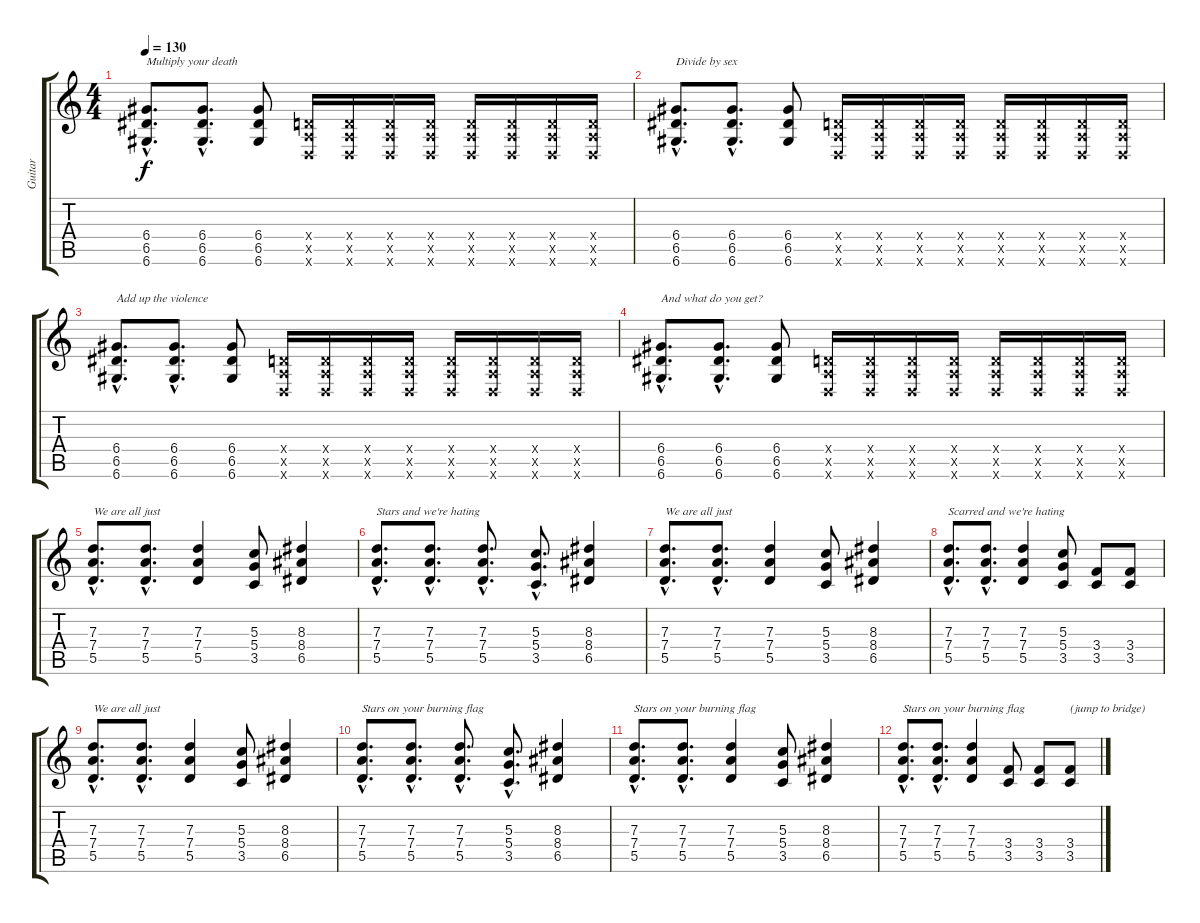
\track ("Guitar" "Guitar") {instrument overdrivenguitar}
\staff {score tabs}
\tuning (E4 B3 G3 D3 A2 D2) {hide}
\ts (4 4)
\tempo 130
\clef g2
\ks c
(6.4{hac} 6.5{hac} 6.6{hac}).8{d txt "Multiply your death" dy f} (6.4{hac} 6.5{hac} 6.6{hac}).8{d} (6.4 6.5 6.6).8 (0.4{x} 0.5{x} 0.6{x}).16 (0.4{x} 0.5{x} 0.6{x}).16 (0.4{x} 0.5{x} 0.6{x}).16 (0.4{x} 0.5{x} 0.6{x}).16 (0.4{x} 0.5{x} 0.6{x}).16 (0.4{x} 0.5{x} 0.6{x}).16 (0.4{x} 0.5{x} 0.6{x}).16 (0.4{x} 0.5{x} 0.6{x}).16 |
(6.4{hac} 6.5{hac} 6.6{hac}).8{d txt "Divide by sex"} (6.4{hac} 6.5{hac} 6.6{hac}).8{d} (6.4 6.5 6.6).8 (0.4{x} 0.5{x} 0.6{x}).16 (0.4{x} 0.5{x} 0.6{x}).16 (0.4{x} 0.5{x} 0.6{x}).16 (0.4{x} 0.5{x} 0.6{x}).16 (0.4{x} 0.5{x} 0.6{x}).16 (0.4{x} 0.5{x} 0.6{x}).16 (0.4{x} 0.5{x} 0.6{x}).16 (0.4{x} 0.5{x} 0.6{x}).16 |
(6.4{hac} 6.5{hac} 6.6{hac}).8{d txt "Add up the violence"} (6.4{hac} 6.5{hac} 6.6{hac}).8{d} (6.4 6.5 6.6).8 (0.4{x} 0.5{x} 0.6{x}).16 (0.4{x} 0.5{x} 0.6{x}).16 (0.4{x} 0.5{x} 0.6{x}).16 (0.4{x} 0.5{x} 0.6{x}).16 (0.4{x} 0.5{x} 0.6{x}).16 (0.4{x} 0.5{x} 0.6{x}).16 (0.4{x} 0.5{x} 0.6{x}).16 (0.4{x} 0.5{x} 0.6{x}).16 |
(6.4{hac} 6.5{hac} 6.6{hac}).8{d txt "And what do you get?"} (6.4{hac} 6.5{hac} 6.6{hac}).8{d} (6.4 6.5 6.6).8 (0.4{x} 0.5{x} 0.6{x}).16 (0.4{x} 0.5{x} 0.6{x}).16 (0.4{x} 0.5{x} 0.6{x}).16 (0.4{x} 0.5{x} 0.6{x}).16 (0.4{x} 0.5{x} 0.6{x}).16 (0.4{x} 0.5{x} 0.6{x}).16 (0.4{x} 0.5{x} 0.6{x}).16 (0.4{x} 0.5{x} 0.6{x}).16 |
(7.3{hac} 7.4{hac} 5.5{hac}).8{d txt "We are all just"} (7.3{hac} 7.4{hac} 5.5{hac}).8{d} (7.3 7.4 5.5).4 (5.3 5.4 3.5).8 (8.3 8.4 6.5).4 |
(7.3{hac} 7.4{hac} 5.5{hac}).8{d txt "Stars and we're hating"} (7.3{hac} 7.4{hac} 5.5{hac}).8{d} (7.3{hac} 7.4{hac} 5.5{hac}).8{d} (5.3{hac} 5.4{hac} 3.5{hac}).8{d} (8.3 8.4 6.5).4 |
(7.3{hac} 7.4{hac} 5.5{hac}).8{d txt "We are all just"} (7.3{hac} 7.4{hac} 5.5{hac}).8{d} (7.3 7.4 5.5).4 (5.3 5.4 3.5).8 (8.3 8.4 6.5).4 |
(7.3{hac} 7.4{hac} 5.5{hac}).8{d txt "Scarred and we're hating"} (7.3{hac} 7.4{hac} 5.5{hac}).8{d} (7.3 7.4 5.5).4 (5.3 5.4 3.5).8 (3.4 3.5).8 (3.4 3.5).8 |
(7.3{hac} 7.4{hac} 5.5{hac}).8{d txt "We are all just"} (7.3{hac} 7.4{hac} 5.5{hac}).8{d} (7.3 7.4 5.5).4 (5.3 5.4 3.5).8 (8.3 8.4 6.5).4 |
(7.3{hac} 7.4{hac} 5.5{hac}).8{d txt "Stars on your burning flag"} (7.3{hac} 7.4{hac} 5.5{hac}).8{d} (7.3{hac} 7.4{hac} 5.5{hac}).8{d} (5.3{hac} 5.4{hac} 3.5{hac}).8{d} (8.3 8.4 6.5).4 |
(7.3{hac} 7.4{hac} 5.5{hac}).8{d txt "Stars on your burning flag"} (7.3{hac} 7.4{hac} 5.5{hac}).8{d} (7.3 7.4 5.5).4 (5.3 5.4 3.5).8 (8.3 8.4 6.5).4 |
(7.3{hac} 7.4{hac} 5.5{hac}).8{d txt "Stars on your burning flag"} (7.3{hac} 7.4{hac} 5.5{hac}).8{d} (7.3 7.4 5.5).4 (3.4 3.5).8 (3.4 3.5).8 (3.4 3.5).8{txt "(jump to bridge)"}
